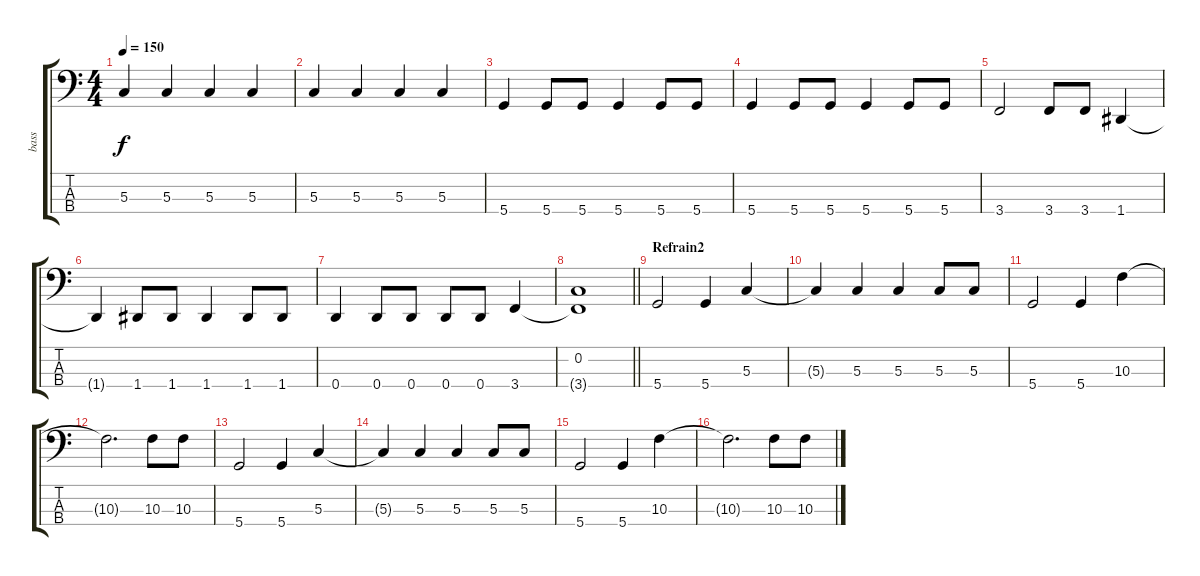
\track ("bass" "bass") {instrument electricbasspick}
\staff {score tabs}
\tuning (F2 C2 G1 D1) {hide}
\ts (4 4)
\tempo 150
\clef f4
\ks c
5.3.4{dy f} 5.3.4 5.3.4 5.3.4 |
5.3.4 5.3.4 5.3.4 5.3.4 |
5.4.4 5.4.8 5.4.8 5.4.4 5.4.8 5.4.8 |
5.4.4 5.4.8 5.4.8 5.4.4 5.4.8 5.4.8 |
3.4.2 3.4.8 3.4.8 1.4.4 |
1.4{t}.4 1.4.8 1.4.8 1.4.4 1.4.8 1.4.8 |
0.4.4 0.4.8 0.4.8 0.4.8 0.4.8 3.4.4 |
\barLineRight lightlight
(0.2 3.4{t}).1 |
\section ("" "Refrain2")
5.4.2 5.4.4 5.3.4 |
5.3{t}.4 5.3.4 5.3.4 5.3.8 5.3.8 |
5.4.2 5.4.4 10.3.4 |
10.3{t}.2{d} 10.3.8 10.3.8 |
5.4.2 5.4.4 5.3.4 |
5.3{t}.4 5.3.4 5.3.4 5.3.8 5.3.8 |
5.4.2 5.4.4 10.3.4 |
10.3{t}.2{d} 10.3.8 10.3.8
